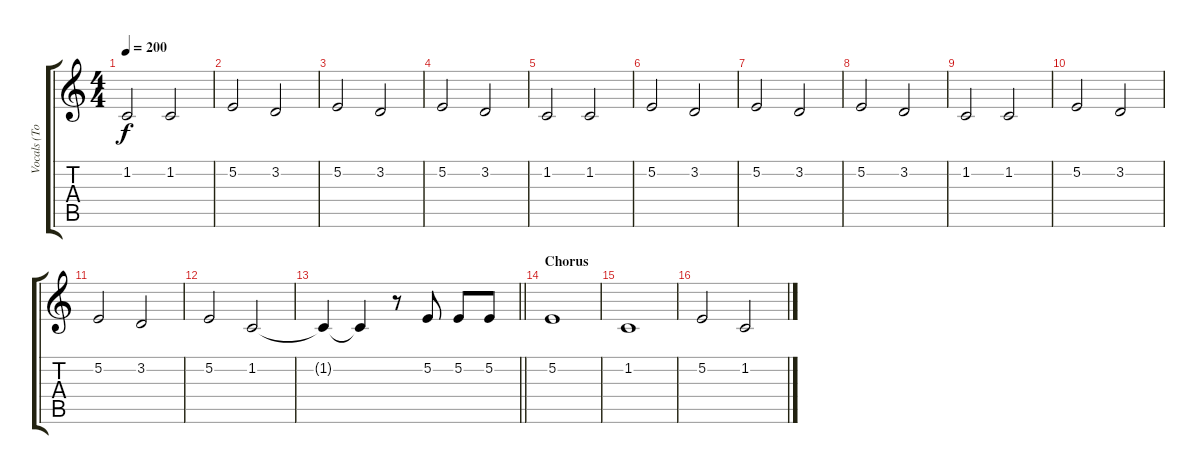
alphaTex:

\track ("Vocals (Tom)" "Vocals (To") {instrument clarinet}
\staff {score tabs}
\tuning (E4 B3 G3 D3 A2 E2) {hide}
\ts (4 4)
\tempo 200
\clef g2
\ks c
1.2.2{dy f} 1.2.2 |
5.2.2 3.2.2 |
5.2.2 3.2.2 |
5.2.2 3.2.2 |
1.2.2 1.2.2 |
5.2.2 3.2.2 |
5.2.2 3.2.2 |
5.2.2 3.2.2 |
1.2.2 1.2.2 |
5.2.2 3.2.2 |
5.2.2 3.2.2 |
5.2.2 1.2.2 |
\barLineRight lightlight
1.2{t}.4 1.2{t}.4 r.8{instrument lead2sawtooth} 5.2.8 5.2.8 5.2.8 |
\section ("" "Chorus")
5.2.1 |
1.2.1 |
5.2.2 1.2.2
